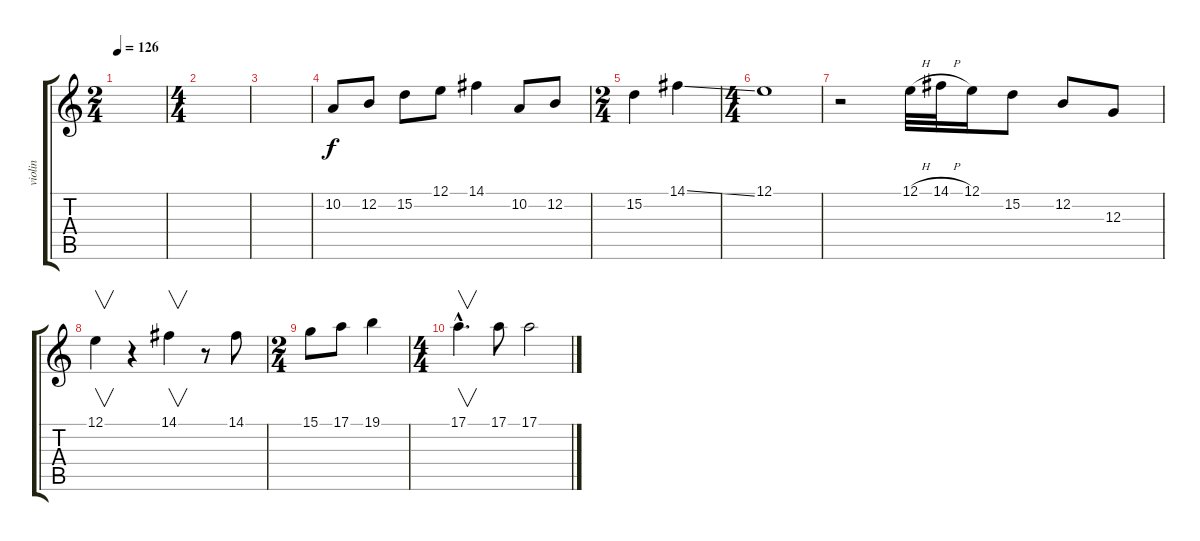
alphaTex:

\track ("violin" "violin") {instrument violin}
\staff {score tabs}
\tuning (E4 B3 G3 D3 A2 E2) {hide}
\ts (2 4)
\tempo 126
\clef g2
\ks c
|
\ts (4 4)
|
|
10.2.8 12.2.8 15.2.8 12.1.8 14.1.4 10.2.8 12.2.8 |
\ts (2 4)
15.2.4 14.1{ss}.4 |
\ts (4 4)
12.1.1 |
r.2{volume 11} 12.1{h}.32 14.1{h}.32 12.1.16 15.2.8 12.2.8 12.3.8 |
12.1.4{v volume 8} r.4 14.1.4{v} r.8 14.1.8 |
\ts (2 4)
15.1.8{volume 5} 17.1.8 19.1.4 |
\ts (4 4)
17.1{hac}.4{v d volume 2} 17.1.8 17.1.2
